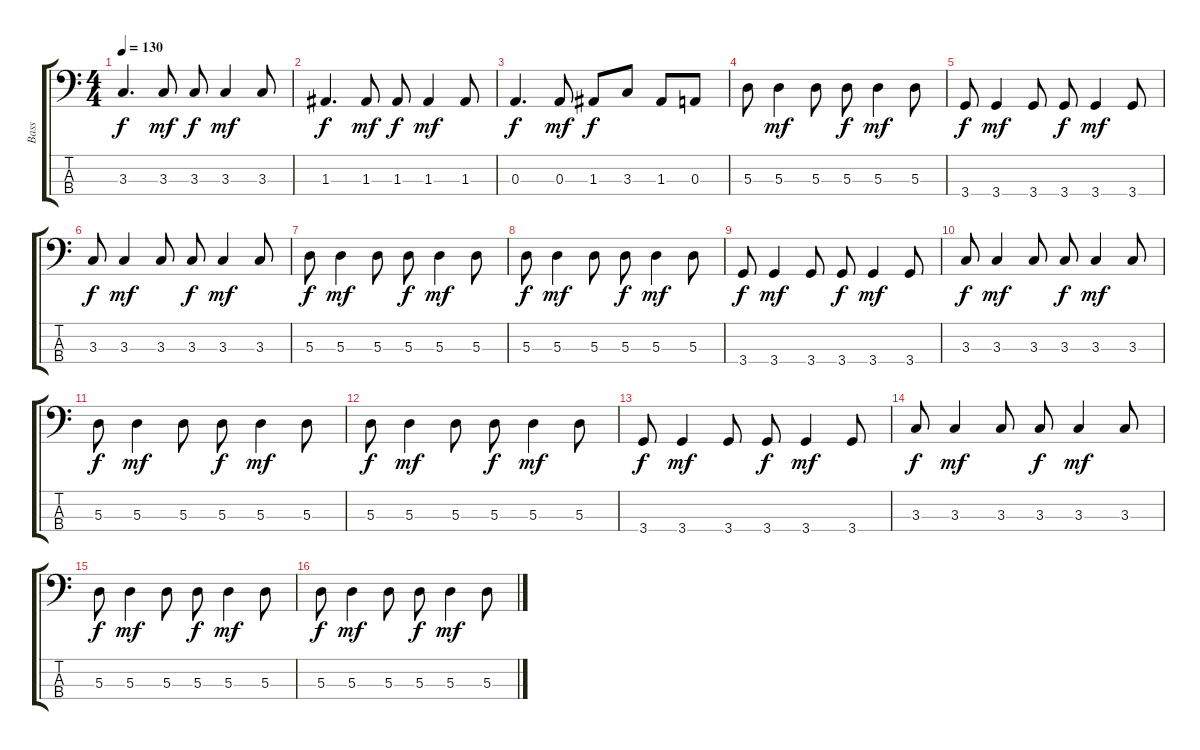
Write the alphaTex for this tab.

\track ("Bass" "Bass") {instrument electricbassfinger}
\staff {score tabs}
\tuning (G2 D2 A1 E1) {hide}
\ts (4 4)
\tempo 130
\clef f4
\ks c
3.3.4{d dy f} 3.3.8{dy mf} 3.3.8{dy f} 3.3.4{dy mf} 3.3.8 |
1.3.4{d dy f} 1.3.8{dy mf} 1.3.8{dy f} 1.3.4{dy mf} 1.3.8 |
0.3.4{d dy f} 0.3.8{dy mf} 1.3.8{dy f} 3.3.8 1.3.8 0.3.8 |
5.3.8 5.3.4{dy mf} 5.3.8 5.3.8{dy f} 5.3.4{dy mf} 5.3.8 |
3.4.8{dy f} 3.4.4{dy mf} 3.4.8 3.4.8{dy f} 3.4.4{dy mf} 3.4.8 |
3.3.8{dy f} 3.3.4{dy mf} 3.3.8 3.3.8{dy f} 3.3.4{dy mf} 3.3.8 |
5.3.8{dy f} 5.3.4{dy mf} 5.3.8 5.3.8{dy f} 5.3.4{dy mf} 5.3.8 |
5.3.8{dy f} 5.3.4{dy mf} 5.3.8 5.3.8{dy f} 5.3.4{dy mf} 5.3.8 |
3.4.8{dy f} 3.4.4{dy mf} 3.4.8 3.4.8{dy f} 3.4.4{dy mf} 3.4.8 |
3.3.8{dy f} 3.3.4{dy mf} 3.3.8 3.3.8{dy f} 3.3.4{dy mf} 3.3.8 |
5.3.8{dy f} 5.3.4{dy mf} 5.3.8 5.3.8{dy f} 5.3.4{dy mf} 5.3.8 |
5.3.8{dy f} 5.3.4{dy mf} 5.3.8 5.3.8{dy f} 5.3.4{dy mf} 5.3.8 |
3.4.8{dy f} 3.4.4{dy mf} 3.4.8 3.4.8{dy f} 3.4.4{dy mf} 3.4.8 |
3.3.8{dy f} 3.3.4{dy mf} 3.3.8 3.3.8{dy f} 3.3.4{dy mf} 3.3.8 |
5.3.8{dy f} 5.3.4{dy mf} 5.3.8 5.3.8{dy f} 5.3.4{dy mf} 5.3.8 |
5.3.8{dy f} 5.3.4{dy mf} 5.3.8 5.3.8{dy f} 5.3.4{dy mf} 5.3.8
